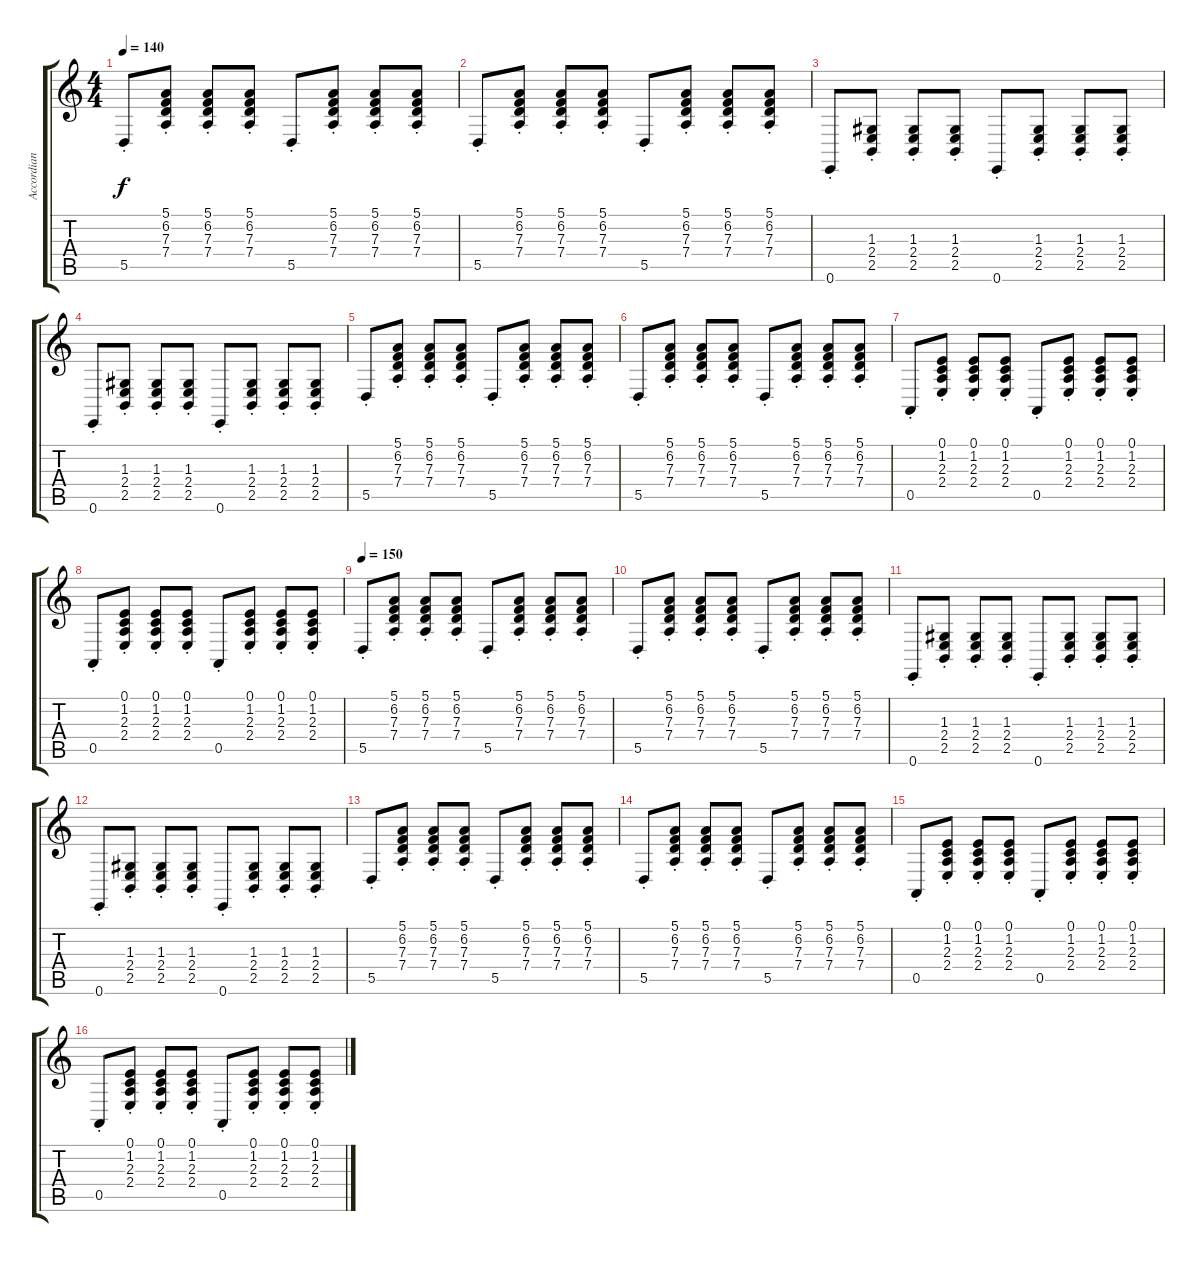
\track ("Accordian" "Accordian") {instrument accordion}
\staff {score tabs}
\tuning (E4 B3 G3 D3 A2 E2) {hide}
\ts (4 4)
\tempo 140
\clef g2
\ks c
5.5{st}.8{dy f} (5.1{st} 6.2{st} 7.3{st} 7.4{st}).8 (5.1{st} 6.2{st} 7.3{st} 7.4{st}).8 (5.1{st} 6.2{st} 7.3{st} 7.4{st}).8 5.5{st}.8 (5.1{st} 6.2{st} 7.3{st} 7.4{st}).8 (5.1{st} 6.2{st} 7.3{st} 7.4{st}).8 (5.1{st} 6.2{st} 7.3{st} 7.4{st}).8 |
5.5{st}.8 (5.1{st} 6.2{st} 7.3{st} 7.4{st}).8 (5.1{st} 6.2{st} 7.3{st} 7.4{st}).8 (5.1{st} 6.2{st} 7.3{st} 7.4{st}).8 5.5{st}.8 (5.1{st} 6.2{st} 7.3{st} 7.4{st}).8 (5.1{st} 6.2{st} 7.3{st} 7.4{st}).8 (5.1{st} 6.2{st} 7.3{st} 7.4{st}).8 |
0.6{st}.8 (1.3{st} 2.4{st} 2.5{st}).8 (1.3{st} 2.4{st} 2.5{st}).8 (1.3{st} 2.4{st} 2.5{st}).8 0.6{st}.8 (1.3{st} 2.4{st} 2.5{st}).8 (1.3{st} 2.4{st} 2.5{st}).8 (1.3{st} 2.4{st} 2.5{st}).8 |
0.6{st}.8 (1.3{st} 2.4{st} 2.5{st}).8 (1.3{st} 2.4{st} 2.5{st}).8 (1.3{st} 2.4{st} 2.5{st}).8 0.6{st}.8 (1.3{st} 2.4{st} 2.5{st}).8 (1.3{st} 2.4{st} 2.5{st}).8 (1.3{st} 2.4{st} 2.5{st}).8 |
5.5{st}.8 (5.1{st} 6.2{st} 7.3{st} 7.4{st}).8 (5.1{st} 6.2{st} 7.3{st} 7.4{st}).8 (5.1{st} 6.2{st} 7.3{st} 7.4{st}).8 5.5{st}.8 (5.1{st} 6.2{st} 7.3{st} 7.4{st}).8 (5.1{st} 6.2{st} 7.3{st} 7.4{st}).8 (5.1{st} 6.2{st} 7.3{st} 7.4{st}).8 |
5.5{st}.8 (5.1{st} 6.2{st} 7.3{st} 7.4{st}).8 (5.1{st} 6.2{st} 7.3{st} 7.4{st}).8 (5.1{st} 6.2{st} 7.3{st} 7.4{st}).8 5.5{st}.8 (5.1{st} 6.2{st} 7.3{st} 7.4{st}).8 (5.1{st} 6.2{st} 7.3{st} 7.4{st}).8 (5.1{st} 6.2{st} 7.3{st} 7.4{st}).8 |
0.5{st}.8 (0.1{st} 1.2{st} 2.3{st} 2.4{st}).8 (0.1{st} 1.2{st} 2.3{st} 2.4{st}).8 (0.1{st} 1.2{st} 2.3{st} 2.4{st}).8 0.5{st}.8 (0.1{st} 1.2{st} 2.3{st} 2.4{st}).8 (0.1{st} 1.2{st} 2.3{st} 2.4{st}).8 (0.1{st} 1.2{st} 2.3{st} 2.4{st}).8 |
0.5{st}.8 (0.1{st} 1.2{st} 2.3{st} 2.4{st}).8 (0.1{st} 1.2{st} 2.3{st} 2.4{st}).8 (0.1{st} 1.2{st} 2.3{st} 2.4{st}).8 0.5{st}.8 (0.1{st} 1.2{st} 2.3{st} 2.4{st}).8 (0.1{st} 1.2{st} 2.3{st} 2.4{st}).8 (0.1{st} 1.2{st} 2.3{st} 2.4{st}).8 |
\tempo 150
5.5{st}.8 (5.1{st} 6.2{st} 7.3{st} 7.4{st}).8 (5.1{st} 6.2{st} 7.3{st} 7.4{st}).8 (5.1{st} 6.2{st} 7.3{st} 7.4{st}).8 5.5{st}.8 (5.1{st} 6.2{st} 7.3{st} 7.4{st}).8 (5.1{st} 6.2{st} 7.3{st} 7.4{st}).8 (5.1{st} 6.2{st} 7.3{st} 7.4{st}).8 |
5.5{st}.8 (5.1{st} 6.2{st} 7.3{st} 7.4{st}).8 (5.1{st} 6.2{st} 7.3{st} 7.4{st}).8 (5.1{st} 6.2{st} 7.3{st} 7.4{st}).8 5.5{st}.8 (5.1{st} 6.2{st} 7.3{st} 7.4{st}).8 (5.1{st} 6.2{st} 7.3{st} 7.4{st}).8 (5.1{st} 6.2{st} 7.3{st} 7.4{st}).8 |
0.6{st}.8 (1.3{st} 2.4{st} 2.5{st}).8 (1.3{st} 2.4{st} 2.5{st}).8 (1.3{st} 2.4{st} 2.5{st}).8 0.6{st}.8 (1.3{st} 2.4{st} 2.5{st}).8 (1.3{st} 2.4{st} 2.5{st}).8 (1.3{st} 2.4{st} 2.5{st}).8 |
0.6{st}.8 (1.3{st} 2.4{st} 2.5{st}).8 (1.3{st} 2.4{st} 2.5{st}).8 (1.3{st} 2.4{st} 2.5{st}).8 0.6{st}.8 (1.3{st} 2.4{st} 2.5{st}).8 (1.3{st} 2.4{st} 2.5{st}).8 (1.3{st} 2.4{st} 2.5{st}).8 |
5.5{st}.8 (5.1{st} 6.2{st} 7.3{st} 7.4{st}).8 (5.1{st} 6.2{st} 7.3{st} 7.4{st}).8 (5.1{st} 6.2{st} 7.3{st} 7.4{st}).8 5.5{st}.8 (5.1{st} 6.2{st} 7.3{st} 7.4{st}).8 (5.1{st} 6.2{st} 7.3{st} 7.4{st}).8 (5.1{st} 6.2{st} 7.3{st} 7.4{st}).8 |
5.5{st}.8 (5.1{st} 6.2{st} 7.3{st} 7.4{st}).8 (5.1{st} 6.2{st} 7.3{st} 7.4{st}).8 (5.1{st} 6.2{st} 7.3{st} 7.4{st}).8 5.5{st}.8 (5.1{st} 6.2{st} 7.3{st} 7.4{st}).8 (5.1{st} 6.2{st} 7.3{st} 7.4{st}).8 (5.1{st} 6.2{st} 7.3{st} 7.4{st}).8 |
0.5{st}.8 (0.1{st} 1.2{st} 2.3{st} 2.4{st}).8 (0.1{st} 1.2{st} 2.3{st} 2.4{st}).8 (0.1{st} 1.2{st} 2.3{st} 2.4{st}).8 0.5{st}.8 (0.1{st} 1.2{st} 2.3{st} 2.4{st}).8 (0.1{st} 1.2{st} 2.3{st} 2.4{st}).8 (0.1{st} 1.2{st} 2.3{st} 2.4{st}).8 |
0.5{st}.8 (0.1{st} 1.2{st} 2.3{st} 2.4{st}).8 (0.1{st} 1.2{st} 2.3{st} 2.4{st}).8 (0.1{st} 1.2{st} 2.3{st} 2.4{st}).8 0.5{st}.8 (0.1{st} 1.2{st} 2.3{st} 2.4{st}).8 (0.1{st} 1.2{st} 2.3{st} 2.4{st}).8 (0.1{st} 1.2{st} 2.3{st} 2.4{st}).8
